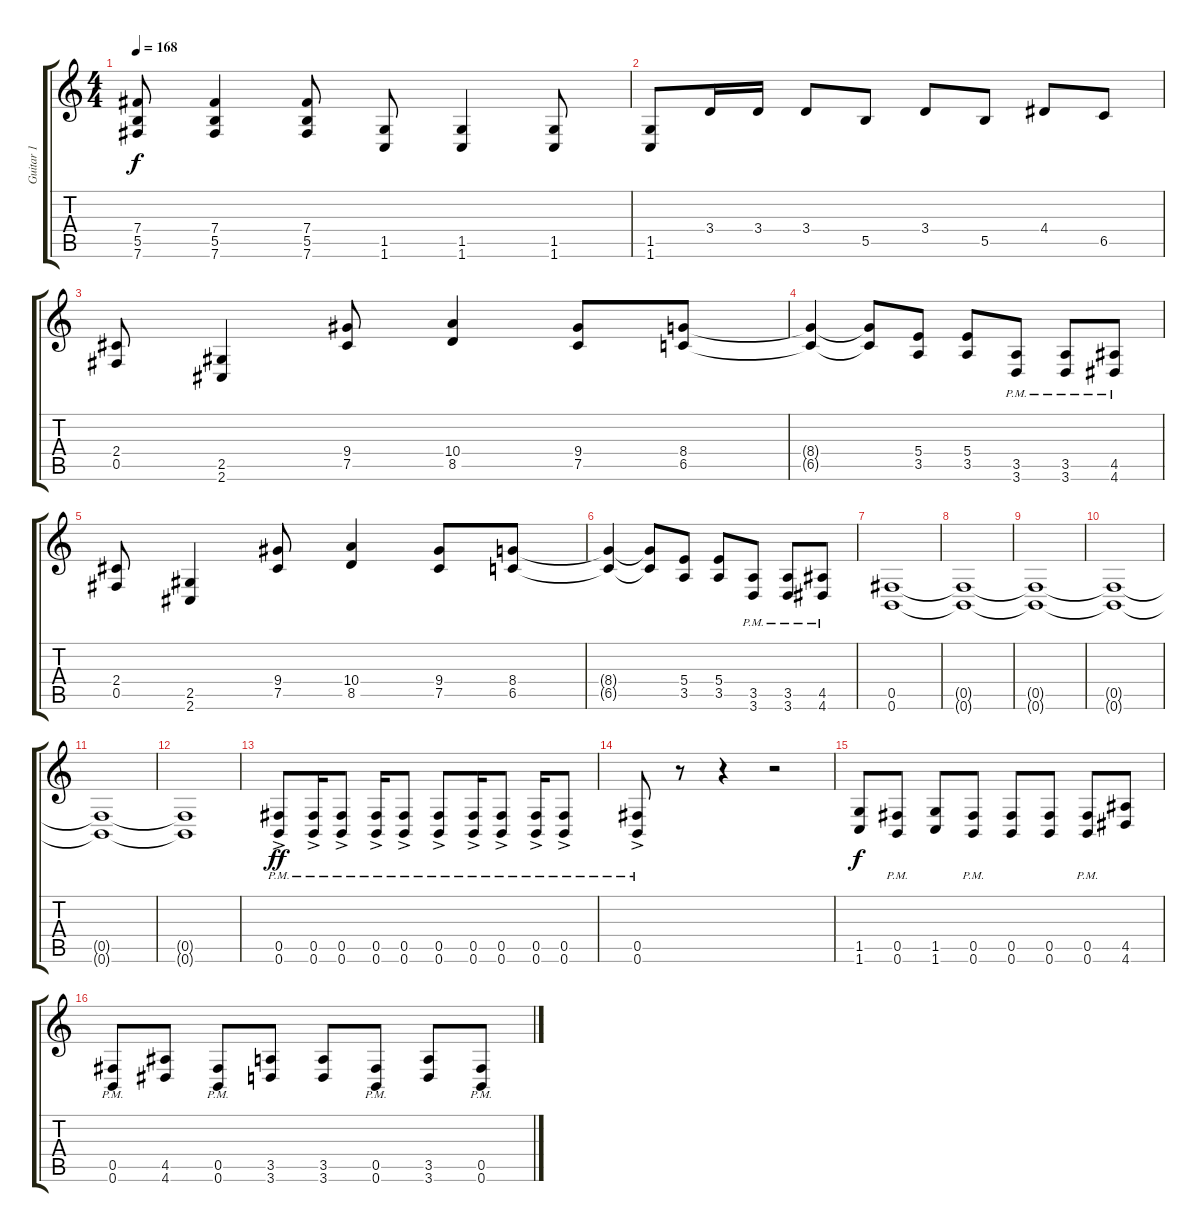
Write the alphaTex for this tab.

\track ("Guitar 1" "Guitar 1") {instrument distortionguitar}
\staff {score tabs}
\tuning (Db4 Ab3 E3 B2 Gb2 B1) {hide}
\ts (4 4)
\tempo 168
\clef g2
\ks c
(7.4 5.5 7.6).8{dy f} (7.4 5.5 7.6).4 (7.4 5.5 7.6).8 (1.5 1.6).8 (1.5 1.6).4 (1.5 1.6).8 |
(1.5 1.6).8 3.4.16 3.4.16 3.4.8 5.5.8 3.4.8 5.5.8 4.4.8 6.5.8 |
(2.4 0.5).8 (2.5 2.6).4 (9.4 7.5).8 (10.4 8.5).4 (9.4 7.5).8 (8.4 6.5).8 |
(8.4{t} 6.5{t}).4 (8.4{t} 6.5{t}).8 (5.4 3.5).8 (5.4 3.5).8 (3.5{pm} 3.6{pm}).8 (3.5{pm} 3.6{pm}).8 (4.5{pm} 4.6{pm}).8 |
(2.4 0.5).8 (2.5 2.6).4 (9.4 7.5).8 (10.4 8.5).4 (9.4 7.5).8 (8.4 6.5).8 |
(8.4{t} 6.5{t}).4 (8.4{t} 6.5{t}).8 (5.4 3.5).8 (5.4 3.5).8 (3.5{pm} 3.6{pm}).8 (3.5{pm} 3.6{pm}).8 (4.5{pm} 4.6{pm}).8 |
(0.5 0.6).1 |
(0.5{t} 0.6{t}).1 |
(0.5{t} 0.6{t}).1 |
(0.5{t} 0.6{t}).1 |
(0.5{t} 0.6{t}).1 |
(0.5{t} 0.6{t}).1 |
(0.5{ac pm} 0.6{ac pm}).8{dy ff} (0.5{ac pm} 0.6{ac pm}).16 (0.5{ac pm} 0.6{ac pm}).8 (0.5{ac pm} 0.6{ac pm}).16 (0.5{ac pm} 0.6{ac pm}).8 (0.5{ac pm} 0.6{ac pm}).8 (0.5{ac pm} 0.6{ac pm}).16 (0.5{ac pm} 0.6{ac pm}).8 (0.5{ac pm} 0.6{ac pm}).16 (0.5{ac pm} 0.6{ac pm}).8 |
(0.5{ac pm} 0.6{ac pm}).8 r.8 r.4 r.2 |
(1.5 1.6).8{dy f} (0.5{pm} 0.6{pm}).8 (1.5 1.6).8 (0.5{pm} 0.6{pm}).8 (0.5 0.6).8 (0.5 0.6).8 (0.5{pm} 0.6{pm}).8 (4.5 4.6).8 |
(0.5{pm} 0.6{pm}).8 (4.5 4.6).8 (0.5{pm} 0.6{pm}).8 (3.5 3.6).8 (3.5 3.6).8 (0.5{pm} 0.6{pm}).8 (3.5 3.6).8 (0.5{pm} 0.6{pm}).8
